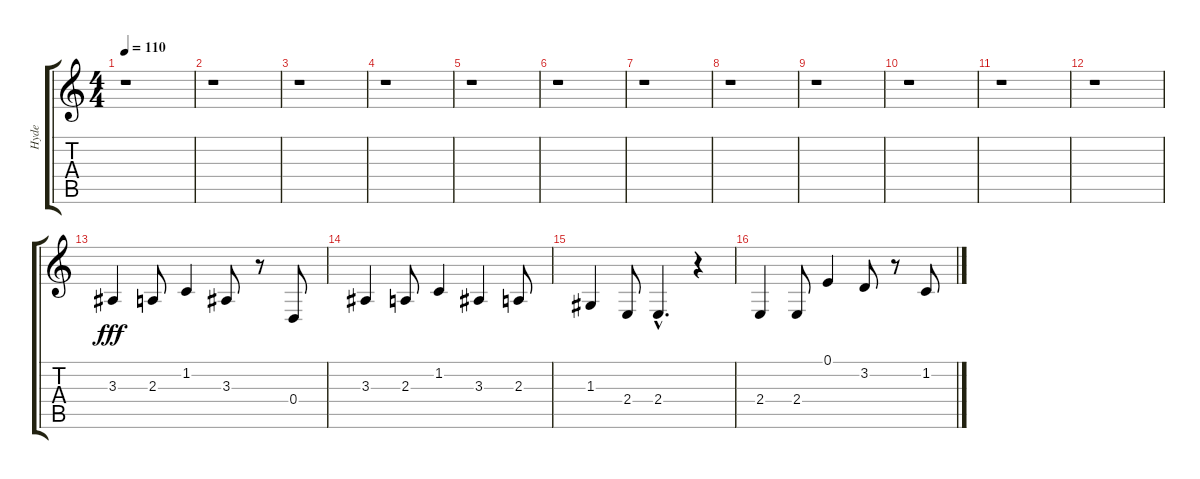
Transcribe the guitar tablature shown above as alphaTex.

\track ("Hyde" "Hyde") {instrument flute}
\staff {score tabs}
\tuning (E4 B3 G3 D3 A2 E2) {hide}
\ts (4 4)
\tempo 110
\clef g2
\ks c
r.1{dy fff} |
r.1 |
r.1 |
r.1 |
r.1 |
r.1 |
r.1 |
r.1 |
r.1 |
r.1 |
r.1 |
r.1 |
3.3.4 2.3.8 1.2.4 3.3.8 r.8 0.4.8 |
3.3.4 2.3.8 1.2.4 3.3.4 2.3.8 |
1.3.4 2.4.8 2.4{hac}.4{d} r.4 |
2.4.4 2.4.8 0.1.4 3.2.8 r.8 1.2.8
